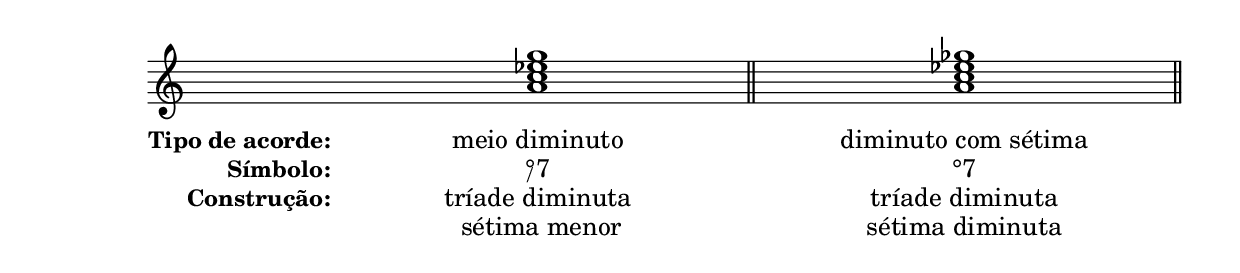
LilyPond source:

\version "2.10.0"
<<
\new Staff \with {
	\remove "Time_signature_engraver"
}

\relative c'' { 	\clef treble
			\time 12/4
			\hideNotes
				c8 b c d c8 b c d
			\unHideNotes
			\once \override TextScript #'extra-offset = #'( -0.0 . -5.7 )
			<a c ees g>1_\markup { \small { "/"} }
			\hideNotes
				c8 b c d c8 b c d
			\unHideNotes
		\bar "||"
			\hideNotes
				c8 b c d c8 b c d
			\unHideNotes
			<a c ees ges>1
			\hideNotes
				c8 b c d c8 b c d
			\unHideNotes
		\bar "||"
}
\addlyrics {  \set stanza =  "Tipo de acorde: "  \skip8 \skip8 \skip8 \skip8 \skip8 \skip8 \skip8 \skip8 "meio diminuto" \skip8 \skip8 \skip8 \skip8 \skip8 \skip8 \skip8 \skip8  \skip8 \skip8 \skip8 \skip8 \skip8 \skip8 \skip8 \skip8 "diminuto com sétima" \skip8 \skip8 \skip8 \skip8  \skip8 \skip8 \skip8 \skip8 }

\addlyrics {  \set stanza = " Símbolo: "   \skip8 \skip8 \skip8 \skip8 \skip8 \skip8 \skip8 \skip8 "°7"  \skip8 \skip8 \skip8 \skip8  \skip8 \skip8 \skip8 \skip8 \skip8 \skip8 \skip8 \skip8  \skip8 \skip8 \skip8 \skip8 "°7"  \skip8 \skip8 \skip8 \skip8  \skip8 \skip8 \skip8 \skip8 }

\addlyrics {  \set stanza = " Construção: "   \skip8 \skip8 \skip8 \skip8 \skip8 \skip8 \skip8 \skip8 "tríade diminuta"  \skip8 \skip8 \skip8 \skip8 \skip8 \skip8 \skip8  \skip8  \skip8 \skip8 \skip8 \skip8  \skip8 \skip8 \skip8 \skip8 "tríade diminuta"  \skip8 \skip8 \skip8 \skip8  \skip8 \skip8 \skip8 \skip8 }

\addlyrics {   \skip8 \skip8 \skip8 \skip8 \skip8 \skip8 \skip8 \skip8 " sétima menor"  \skip8 \skip8 \skip8 \skip8  \skip8 \skip8 \skip8 \skip8 \skip8 \skip8 \skip8 \skip8  \skip8 \skip8 \skip8 \skip8 "sétima diminuta"  \skip8 \skip8 \skip8 \skip8  \skip8 \skip8 \skip8 \skip8 }
>>





